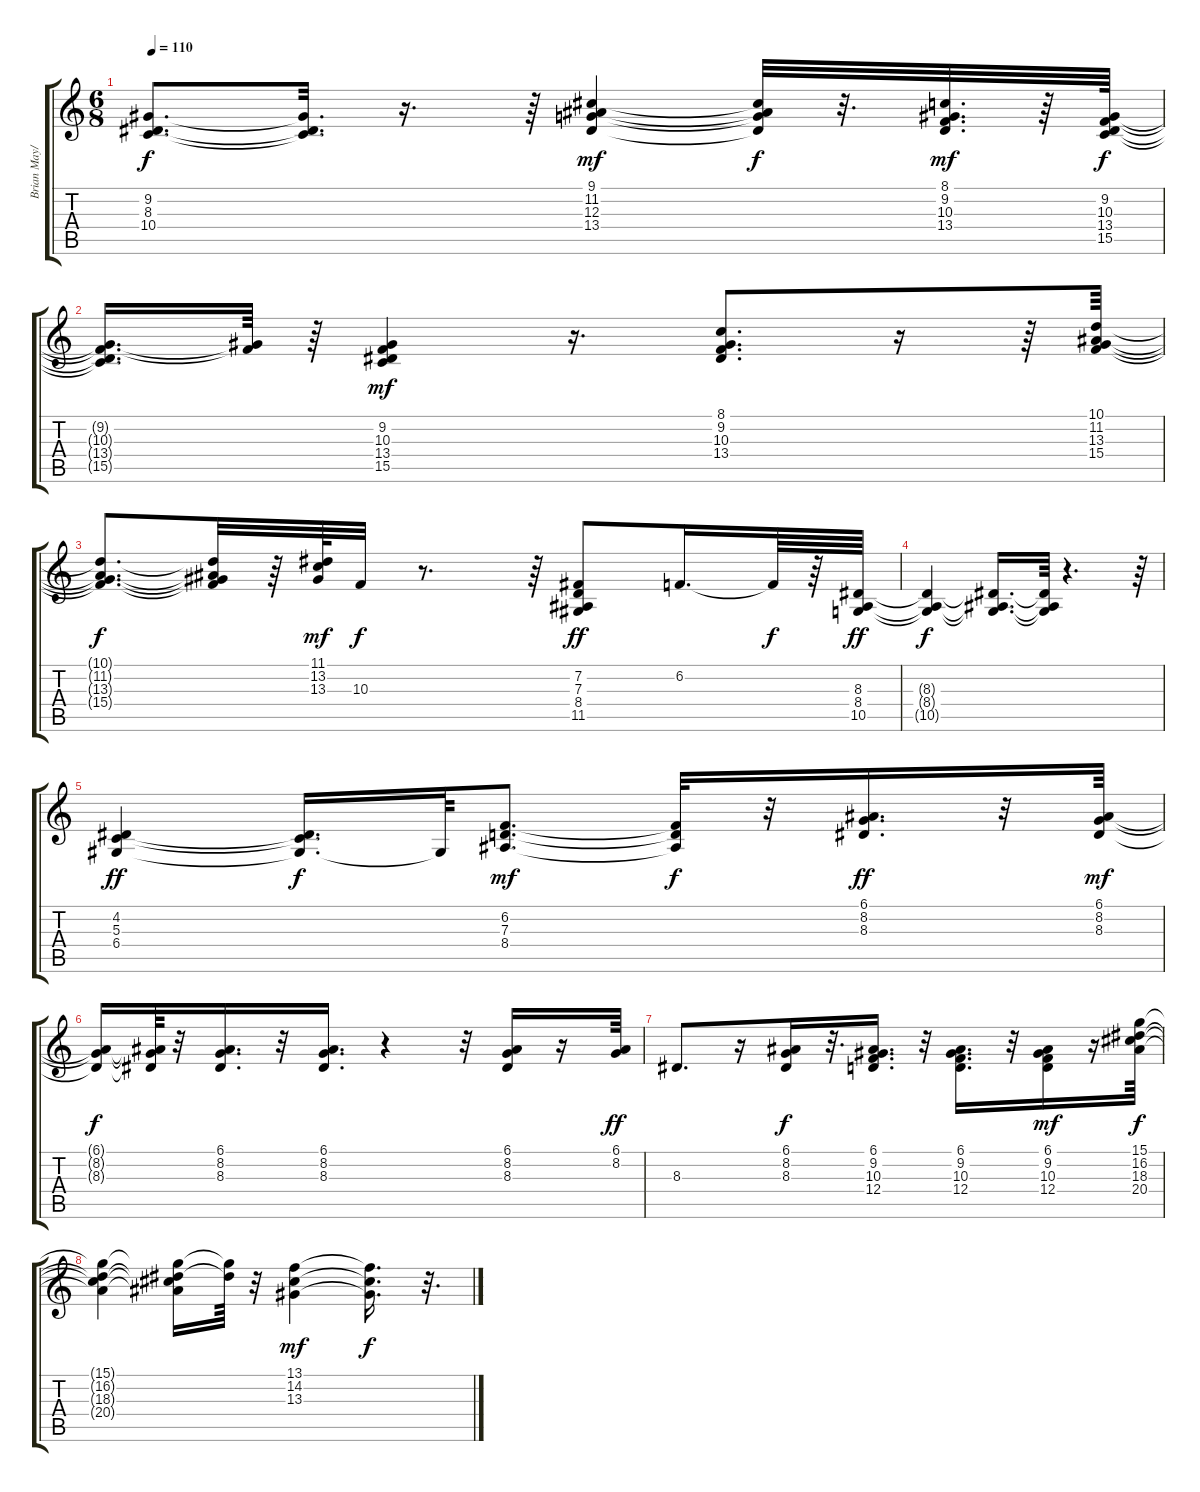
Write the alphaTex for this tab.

\track ("Brian May/Roger Taylor Chorus" "Brian May/") {mute instrument choiraahs}
\staff {score tabs}
\tuning (E4 B3 G3 D3 A2 E2) {hide}
\ts (6 8)
\tempo 110
\clef g2
\ks c
(9.2{t} 8.3{t} 10.4{t}).8{d dy f} (9.2{t} 8.3{t} 10.4{t}).32{d} r.16{d} r.64 (9.1 11.2 12.3 13.4).4{dy mf} (9.1{t} 11.2{t} 12.3{t} 13.4{t}).32{dy f} r.32{d} (8.1 9.2 10.3 13.4).32{d dy mf} r.64 (9.2 10.3 13.4 15.5).64{dy f} |
(9.2{t} 10.3{t} 13.4{t} 15.5{t}).16{d} (9.2{t} 10.3{t}).64 r.64 (9.2 10.3 13.4 15.5).4{dy mf} r.16{d} (8.1 9.2 10.3 13.4).8{d} r.16 r.64 (10.1 11.2 13.3 15.4).64 |
(10.1{t} 11.2{t} 13.3{t} 15.4{t}).8{d dy f} (10.1{t} 11.2{t} 13.3{t} 15.4{t}).32 r.64 (11.1 13.2 13.3).64{dy mf} 10.3.32{dy f} r.8{d} r.64 (7.2 7.3 8.4 11.5).8{dy ff} 6.2.16{d} 6.2{t}.64{dy f} r.64 (8.3 8.4 10.5).64{dy ff} |
(8.3{t} 8.4{t} 10.5{t}).4{dy f} (8.3{t} 8.4{t} 10.5{t}).16{d} (8.3{t} 8.4{t} 10.5{t}).64 r.4{d} r.64 |
(4.2 5.3 6.4).4{dy ff} (4.2{t} 5.3{t} 6.4{t}).16{d dy f} 6.4{t}.64 (6.2 7.3 8.4).8{d dy mf} (6.2{t} 7.3{t} 8.4{t}).32{dy f} r.32 (6.1 8.2 8.3).16{d dy ff} r.32 (6.1 8.2 8.3).64{dy mf} |
(6.1{t} 8.2{t} 8.3{t}).16{dy f} (6.1{t} 8.2{t} 8.3{t}).64 r.32 (6.1 8.2 8.3).16{d} r.32 (6.1 8.2 8.3).16{d} r.4 r.32 (6.1 8.2 8.3).16 r.16 (6.1 8.2).64{dy ff} |
8.3.8{d} r.16 (6.1 8.2 8.3).16{dy f} r.32{d} (6.1 9.2 10.3 12.4).16{d} r.32 (6.1 9.2 10.3 12.4).16{d} r.32 (6.1 9.2 10.3 12.4).16{dy mf} r.16 (15.1 16.2 18.3 20.4).64{dy f} |
(15.1{t} 16.2{t} 18.3{t} 20.4{t}).4 (15.1{t} 16.2{t} 18.3{t} 20.4{t}).16 (15.1{t} 16.2{t}).64 r.32 (13.1 14.2 13.3).4{dy mf} (13.1{t} 14.2{t} 13.3{t}).16{d dy f} r.32{d}
